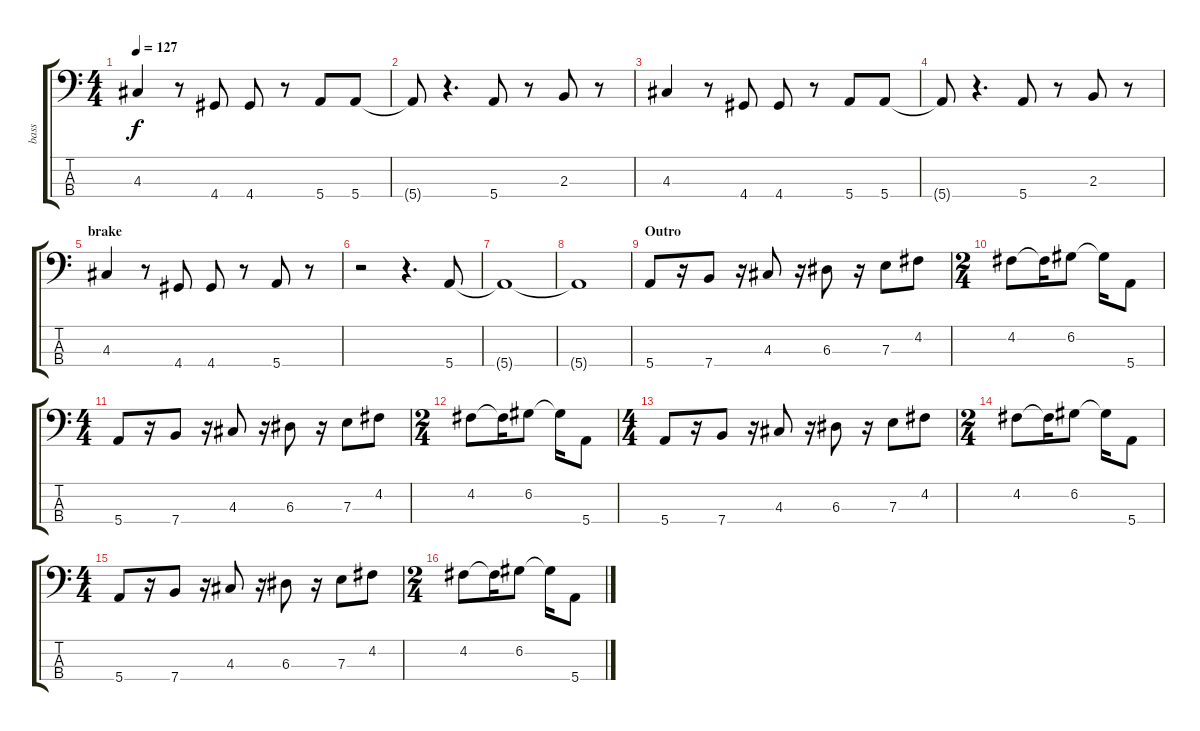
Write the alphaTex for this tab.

\track ("bass" "bass") {instrument electricbassfinger}
\staff {score tabs}
\tuning (G2 D2 A1 E1) {hide}
\ts (4 4)
\tempo 127
\clef f4
\ks c
4.3.4{dy f} r.8 4.4.8 4.4.8 r.8 5.4.8 5.4.8 |
5.4{t}.8 r.4{d} 5.4.8 r.8 2.3.8 r.8 |
4.3.4 r.8 4.4.8 4.4.8 r.8 5.4.8 5.4.8 |
5.4{t}.8 r.4{d} 5.4.8 r.8 2.3.8 r.8 |
\section ("" "brake")
4.3.4 r.8 4.4.8 4.4.8 r.8 5.4.8 r.8 |
r.2 r.4{d} 5.4.8 |
5.4{t}.1 |
5.4{t}.1 |
\section ("" "Outro")
5.4.8 r.16 7.4.8 r.16 4.3.8 r.16 6.3.8 r.16 7.3.8 4.2.8 |
\ts (2 4)
4.2.8 4.2{t}.16 6.2.8 6.2{t}.16 5.4.8 |
\ts (4 4)
5.4.8 r.16 7.4.8 r.16 4.3.8 r.16 6.3.8 r.16 7.3.8 4.2.8 |
\ts (2 4)
4.2.8 4.2{t}.16 6.2.8 6.2{t}.16 5.4.8 |
\ts (4 4)
5.4.8 r.16 7.4.8 r.16 4.3.8 r.16 6.3.8 r.16 7.3.8 4.2.8 |
\ts (2 4)
4.2.8 4.2{t}.16 6.2.8 6.2{t}.16 5.4.8 |
\ts (4 4)
5.4.8 r.16 7.4.8 r.16 4.3.8 r.16 6.3.8 r.16 7.3.8 4.2.8 |
\ts (2 4)
4.2.8 4.2{t}.16 6.2.8 6.2{t}.16 5.4.8
